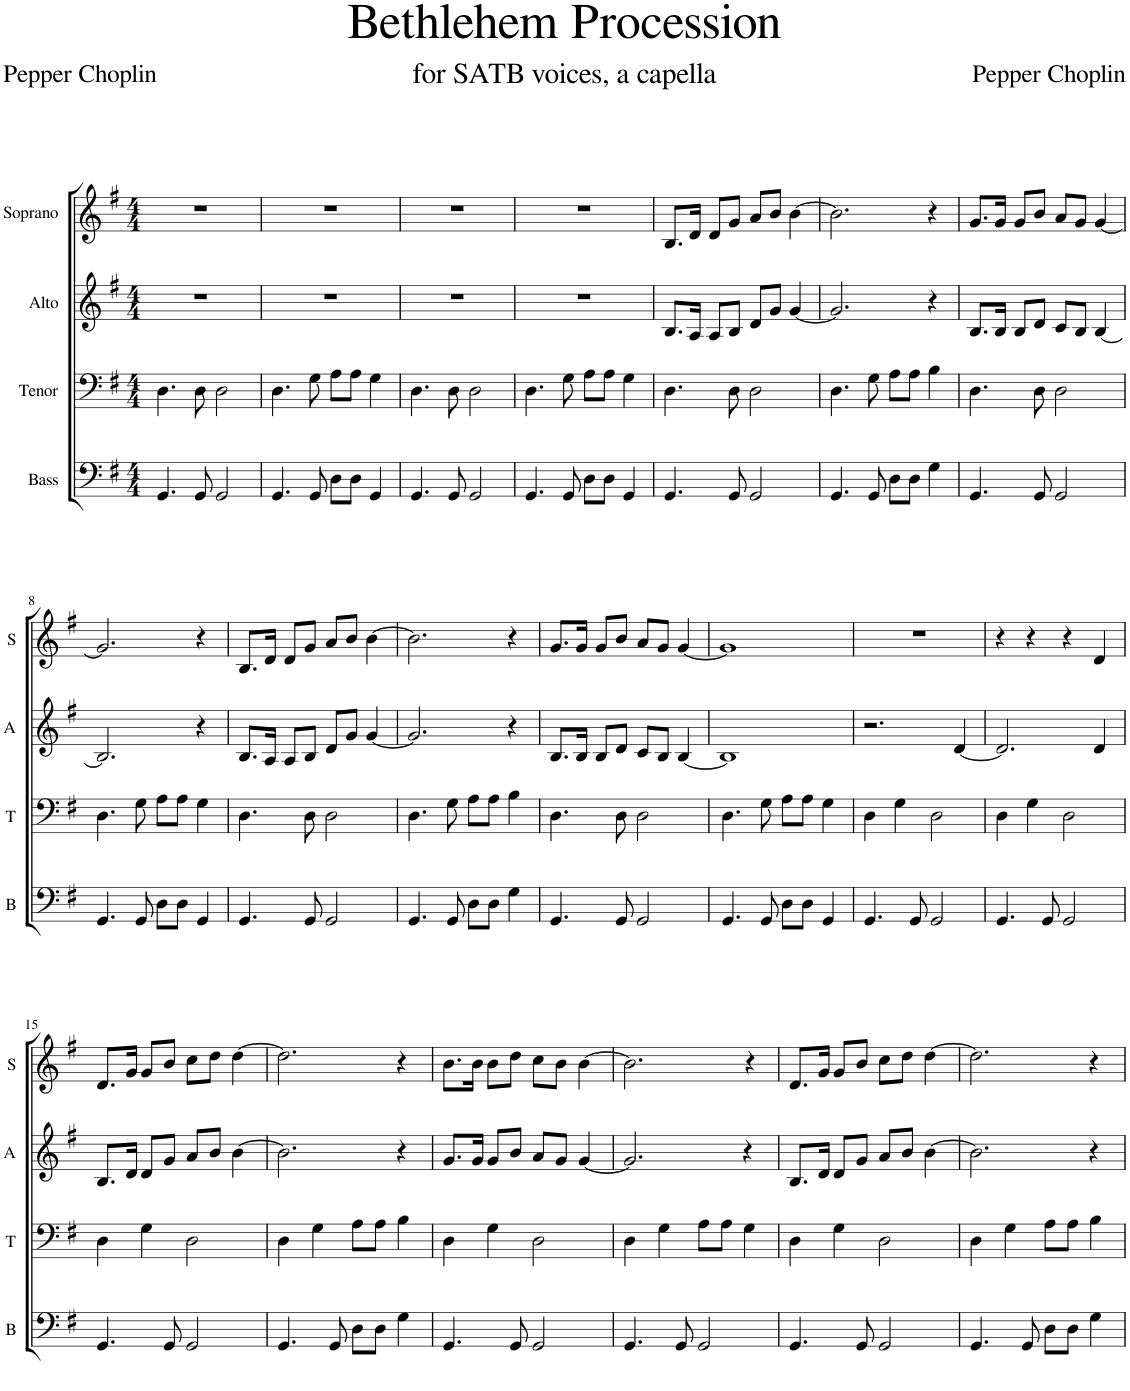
**kern	**kern	**kern	**kern
*part4	*part3	*part2	*part1
*staff4	*staff3	*staff2	*staff1
*I"Bass	*I"Tenor	*I"Alto	*I"Soprano
*I'B	*I'T	*I'A	*I'S
*clefF4	*clefF4	*clefG2	*clefG2
*k[f#]	*k[f#]	*k[f#]	*k[f#]
*M4/4	*M4/4	*M4/4	*M4/4
=1	=1	=1	=1
4.GG/	4.D\	1r	1r
8GG/	8D\	.	.
2GG/	2D\	.	.
=2	=2	=2	=2
4.GG/	4.D\	1r	1r
8GG/	8G\	.	.
8D\L	8A\L	.	.
8D\J	8A\J	.	.
4GG/	4G\	.	.
=3	=3	=3	=3
4.GG/	4.D\	1r	1r
8GG/	8D\	.	.
2GG/	2D\	.	.
=4	=4	=4	=4
4.GG/	4.D\	1r	1r
8GG/	8G\	.	.
8D\L	8A\L	.	.
8D\J	8A\J	.	.
4GG/	4G\	.	.
=5	=5	=5	=5
4.GG/	4.D\	8.B/L	8.B/L
.	.	16A/Jk	16d/Jk
.	.	8A/L	8d/L
8GG/	8D\	8B/J	8g/J
2GG/	2D\	8d/L	8a/L
.	.	8g/J	8b/J
.	.	[4g/	[4b\
=6	=6	=6	=6
4.GG/	4.D\	2.g/]	2.b\]
8GG/	8G\	.	.
8D\L	8A\L	.	.
8D\J	8A\J	.	.
4G\	4B\	4r	4r
=7	=7	=7	=7
4.GG/	4.D\	8.B/L	8.g/L
.	.	16B/Jk	16g/Jk
.	.	8B/L	8g/L
8GG/	8D\	8d/J	8b/J
2GG/	2D\	8c/L	8a/L
.	.	8B/J	8g/J
.	.	[4B/	[4g/
!!LO:LB:g=z
=8	=8	=8	=8
4.GG/	4.D\	2.B/]	2.g/]
8GG/	8G\	.	.
8D\L	8A\L	.	.
8D\J	8A\J	.	.
4GG/	4G\	4r	4r
=9	=9	=9	=9
4.GG/	4.D\	8.B/L	8.B/L
.	.	16A/Jk	16d/Jk
.	.	8A/L	8d/L
8GG/	8D\	8B/J	8g/J
2GG/	2D\	8d/L	8a/L
.	.	8g/J	8b/J
.	.	[4g/	[4b\
=10	=10	=10	=10
4.GG/	4.D\	2.g/]	2.b\]
8GG/	8G\	.	.
8D\L	8A\L	.	.
8D\J	8A\J	.	.
4G\	4B\	4r	4r
=11	=11	=11	=11
4.GG/	4.D\	8.B/L	8.g/L
.	.	16B/Jk	16g/Jk
.	.	8B/L	8g/L
8GG/	8D\	8d/J	8b/J
2GG/	2D\	8c/L	8a/L
.	.	8B/J	8g/J
.	.	[4B/	[4g/
=12	=12	=12	=12
4.GG/	4.D\	1B]	1g]
8GG/	8G\	.	.
8D\L	8A\L	.	.
8D\J	8A\J	.	.
4GG/	4G\	.	.
=13	=13	=13	=13
4.GG/	4D\	2.r	1r
.	4G\	.	.
8GG/	.	.	.
2GG/	2D\	.	.
.	.	[4d/	.
=14	=14	=14	=14
4.GG/	4D\	2.d/]	4r
.	4G\	.	4r
8GG/	.	.	.
2GG/	2D\	.	4r
.	.	4d/	4d/
!!LO:LB:g=z
=15	=15	=15	=15
4.GG/	4D\	8.B/L	8.d/L
.	.	16d/Jk	16g/Jk
.	4G\	8d/L	8g/L
8GG/	.	8g/J	8b/J
2GG/	2D\	8a/L	8cc\L
.	.	8b/J	8dd\J
.	.	[4b\	[4dd\
=16	=16	=16	=16
4.GG/	4D\	2.b\]	2.dd\]
.	4G\	.	.
8GG/	.	.	.
8D\L	8A\L	.	.
8D\J	8A\J	.	.
4G\	4B\	4r	4r
=17	=17	=17	=17
4.GG/	4D\	8.g/L	8.b\L
.	.	16g/Jk	16b\Jk
.	4G\	8g/L	8b\L
8GG/	.	8b/J	8dd\J
2GG/	2D\	8a/L	8cc\L
.	.	8g/J	8b\J
.	.	[4g/	[4b\
=18	=18	=18	=18
4.GG/	4D\	2.g/]	2.b\]
.	4G\	.	.
8GG/	.	.	.
2GG/	8A\L	.	.
.	8A\J	.	.
.	4G\	4r	4r
=19	=19	=19	=19
4.GG/	4D\	8.B/L	8.d/L
.	.	16d/Jk	16g/Jk
.	4G\	8d/L	8g/L
8GG/	.	8g/J	8b/J
2GG/	2D\	8a/L	8cc\L
.	.	8b/J	8dd\J
.	.	[4b\	[4dd\
=20	=20	=20	=20
4.GG/	4D\	2.b\]	2.dd\]
.	4G\	.	.
8GG/	.	.	.
8D\L	8A\L	.	.
8D\J	8A\J	.	.
4G\	4B\	4r	4r
=	=	=	=
*-	*-	*-	*-
